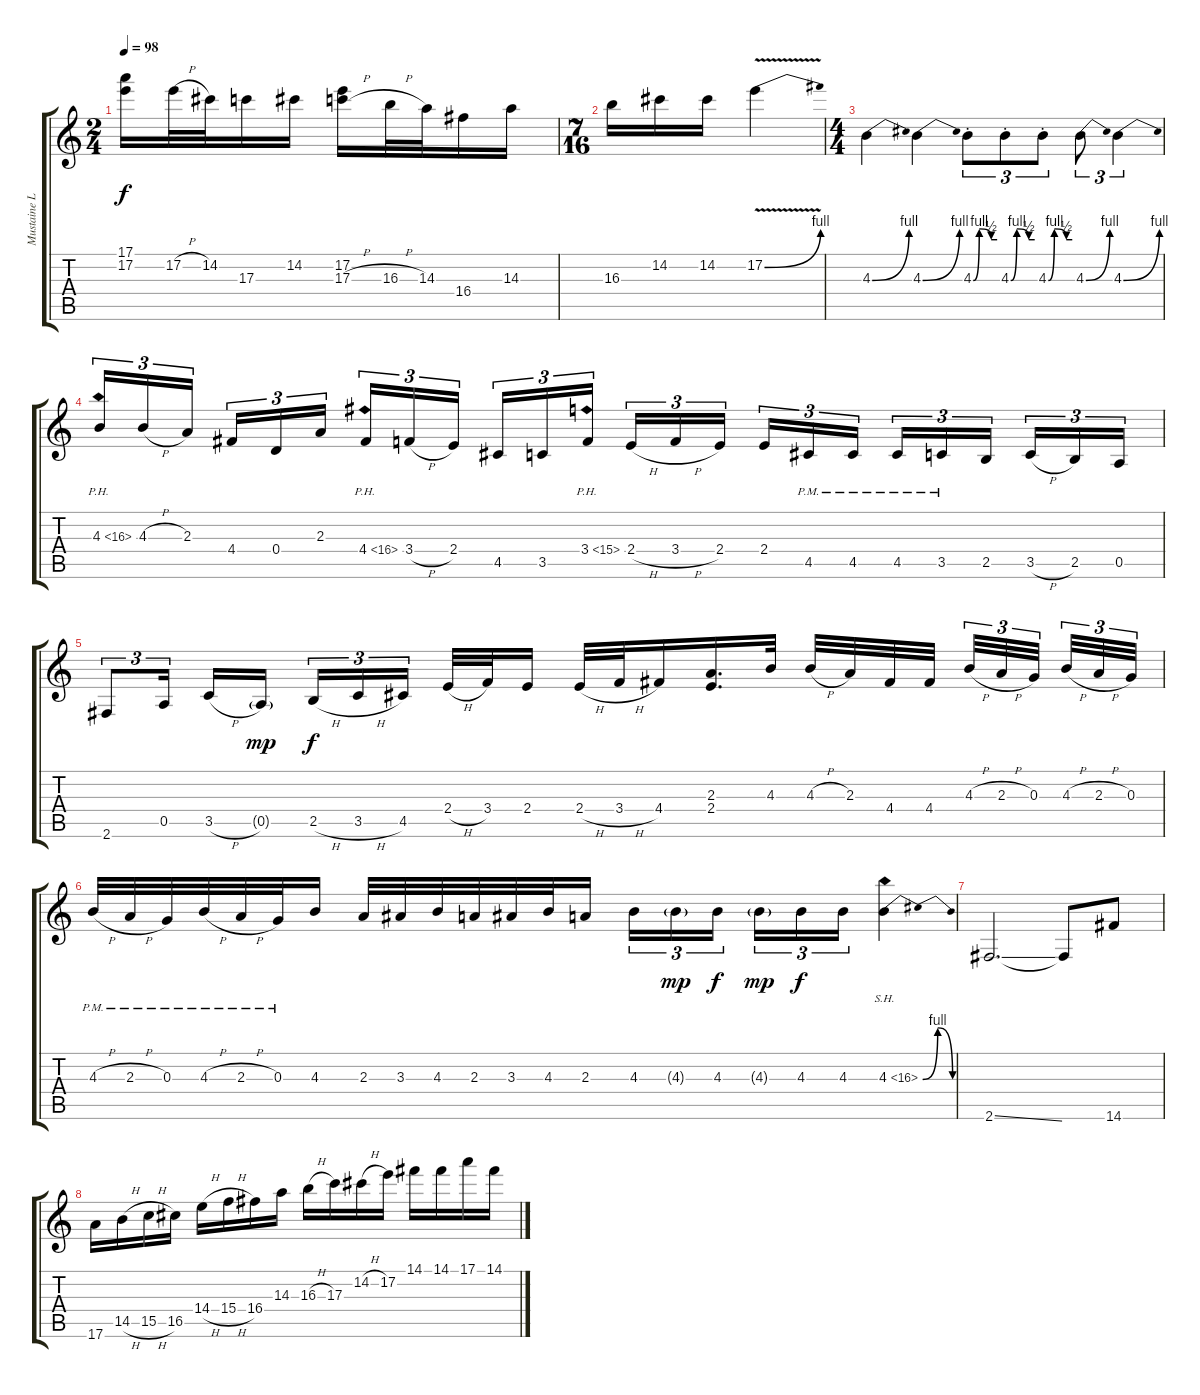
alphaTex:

\track ("Mustaine Lead" "Mustaine L") {instrument distortionguitar}
\staff {score tabs}
\tuning (E4 B3 G3 D3 A2 E2) {hide}
\ts (2 4)
\tempo 98
\clef g2
\ks c
(17.1 17.2).16{dy f} 17.2{h}.32 14.2.32 17.3.16 14.2.16 (17.2 17.3{h}).16 16.3{h}.32 14.3.32 16.4.16 14.3.16 |
\ts (7 16)
16.3.16 14.2.16 14.2.16 17.2{be (bend 0 0 60 4) v}.4 |
\ts (4 4)
4.3{be (bend 0 0 60 4)}.4 4.3{be (bend 0 0 60 4)}.4 4.3{be (custom 0 0 15 4 45 2 60 2) st}.8{tu (3 2)} 4.3{be (custom 0 0 15 4 45 2 60 2) st}.8{tu (3 2)} 4.3{be (custom 0 0 15 4 45 2 60 2) st}.8{tu (3 2)} 4.3{be (bend 0 0 60 4)}.8{tu (3 2)} 4.3{be (bend 0 0 60 4)}.4{tu (3 2)} |
4.3{ph 12}.16{tu (3 2)} 4.3{h}.16{tu (3 2)} 2.3.16{tu (3 2) beam splitsecondary} 4.4.16{tu (3 2)} 0.4.16{tu (3 2)} 2.3.16{tu (3 2)} 4.4{ph 12}.16{tu (3 2)} 3.4{h}.16{tu (3 2)} 2.4.16{tu (3 2) beam splitsecondary} 4.5.16{tu (3 2)} 3.5.16{tu (3 2)} 3.4{ph 12}.16{tu (3 2)} 2.4{h}.16{tu (3 2)} 3.4{h}.16{tu (3 2)} 2.4.16{tu (3 2) beam splitsecondary} 2.4.16{tu (3 2)} 4.5{pm}.16{tu (3 2)} 4.5{pm}.16{tu (3 2)} 4.5{pm}.16{tu (3 2)} 3.5{pm}.16{tu (3 2)} 2.5.16{tu (3 2) beam splitsecondary} 3.5{h}.16{tu (3 2)} 2.5.16{tu (3 2)} 0.5.16{tu (3 2)} |
2.6.8{tu (3 2)} 0.5.16{tu (3 2) beam splitsecondary} 3.5{h}.16 0.5{g}.16{dy mp} 2.5{h}.16{tu (3 2) dy f} 3.5{h}.16{tu (3 2)} 4.5.16{tu (3 2) beam splitsecondary} 2.4{h}.32 3.4.32 2.4.16 2.4{h}.32 3.4{h}.32 4.4.16 (2.3 2.4).16{d} 4.3.32 4.3{h}.32 2.3.32 4.4.32 4.4.32{beam splitsecondary} 4.3{h}.32{tu (3 2)} 2.3{h}.32{tu (3 2)} 0.3.32{tu (3 2) beam splitsecondary} 4.3{h}.32{tu (3 2)} 2.3{h}.32{tu (3 2)} 0.3.32{tu (3 2)} |
4.3{h pm}.32 2.3{h pm}.32 0.3{pm}.32 4.3{h pm}.32 2.3{h pm}.32 0.3{pm}.32 4.3.16 2.3.32 3.3.32 4.3.32 2.3.32 3.3.32 4.3.32 2.3.16 4.3.16{tu (3 2)} 4.3{g}.16{tu (3 2) dy mp} 4.3.16{tu (3 2) dy f beam splitsecondary} 4.3{g}.16{tu (3 2) dy mp} 4.3.16{tu (3 2) dy f} 4.3.16{tu (3 2)} 4.3{be (bendrelease 0 0 18 4 38 4 60 0) sh 12}.4 |
2.6{ss}.2{d} 2.6{t}.8 14.6.8 |
17.6.16 14.5{h}.16 15.5{h}.16 16.5.16 14.4{h}.16 15.4{h}.16 16.4.16 14.3.16 16.3{h}.16 17.3.16 14.2{h}.16 17.2.16 14.1.16 14.1.16 17.1.16 14.1.16
